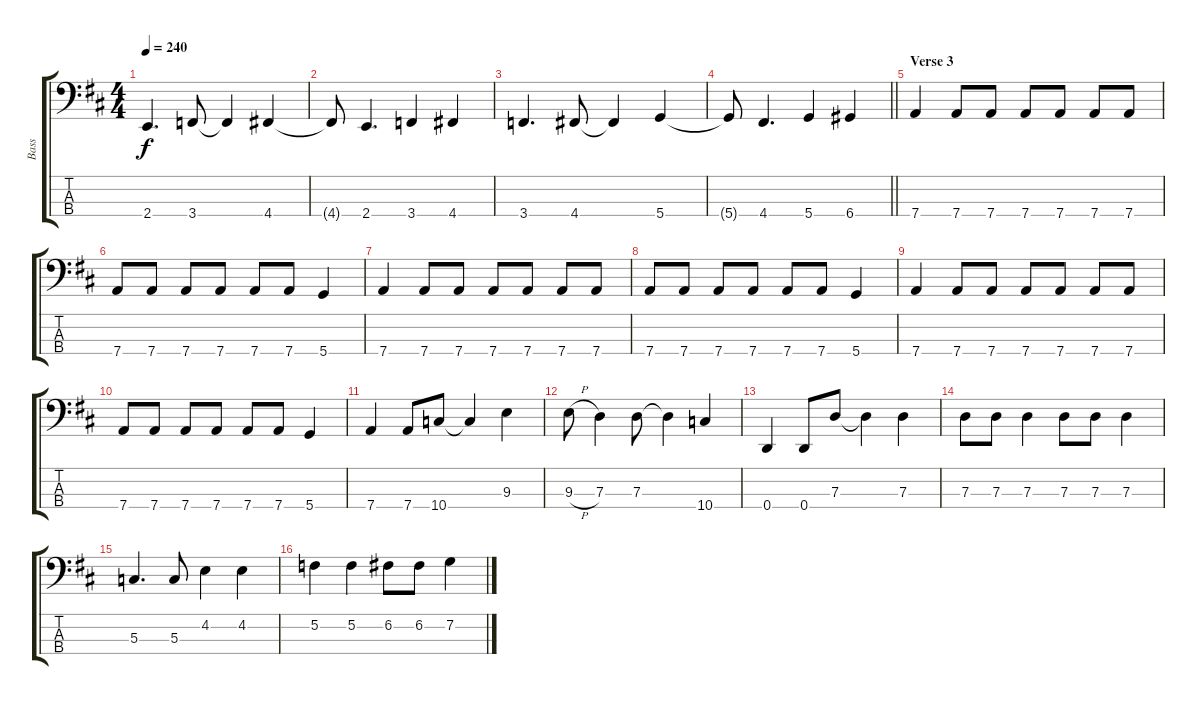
\track ("Bass" "Bass") {instrument electricbassfinger}
\staff {score tabs}
\tuning (F2 C2 G1 D1) {hide}
\ts (4 4)
\tempo 240
\clef f4
\ks d
2.4.4{d dy f} 3.4.8 3.4{t}.4 4.4.4 |
4.4{t}.8 2.4.4{d} 3.4.4 4.4.4 |
3.4.4{d} 4.4.8 4.4{t}.4 5.4.4 |
\barLineRight lightlight
5.4{t}.8 4.4.4{d} 5.4.4 6.4.4 |
\section ("" "Verse 3")
7.4.4 7.4.8 7.4.8 7.4.8 7.4.8 7.4.8 7.4.8 |
7.4.8 7.4.8 7.4.8 7.4.8 7.4.8 7.4.8 5.4.4 |
7.4.4 7.4.8 7.4.8 7.4.8 7.4.8 7.4.8 7.4.8 |
7.4.8 7.4.8 7.4.8 7.4.8 7.4.8 7.4.8 5.4.4 |
7.4.4 7.4.8 7.4.8 7.4.8 7.4.8 7.4.8 7.4.8 |
7.4.8 7.4.8 7.4.8 7.4.8 7.4.8 7.4.8 5.4.4 |
7.4.4 7.4.8 10.4.8 10.4{t}.4 9.3.4 |
9.3{h}.8 7.3.4 7.3.8 7.3{t}.4 10.4.4 |
0.4.4 0.4.8 7.3.8 7.3{t}.4 7.3.4 |
7.3.8 7.3.8 7.3.4 7.3.8 7.3.8 7.3.4 |
5.3.4{d} 5.3.8 4.2.4 4.2.4 |
5.2.4 5.2.4 6.2.8 6.2.8 7.2.4
